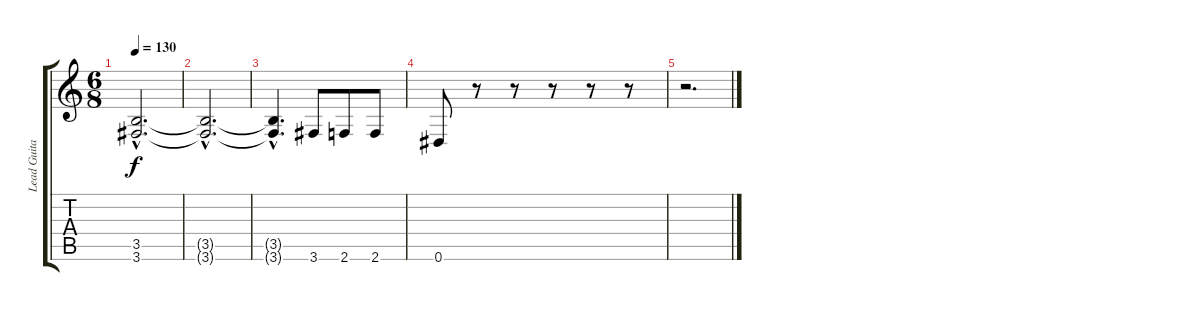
\track ("Lead Guitar (Right)" "Lead Guita") {instrument distortionguitar}
\staff {score tabs}
\tuning (Eb4 Bb3 Gb3 Db3 Ab2 Eb2) {hide}
\ts (6 8)
\tempo 130
\clef g2
\ks c
(3.5{hac t} 3.6{hac t}).2{d dy f} |
(3.5{hac t} 3.6{hac t}).2{d} |
(3.5{hac t} 3.6{hac t}).4{d} 3.6.8{volume 13} 2.6.8 2.6.8 |
0.6.8 r.8 r.8 r.8 r.8 r.8 |
r.2{d}
